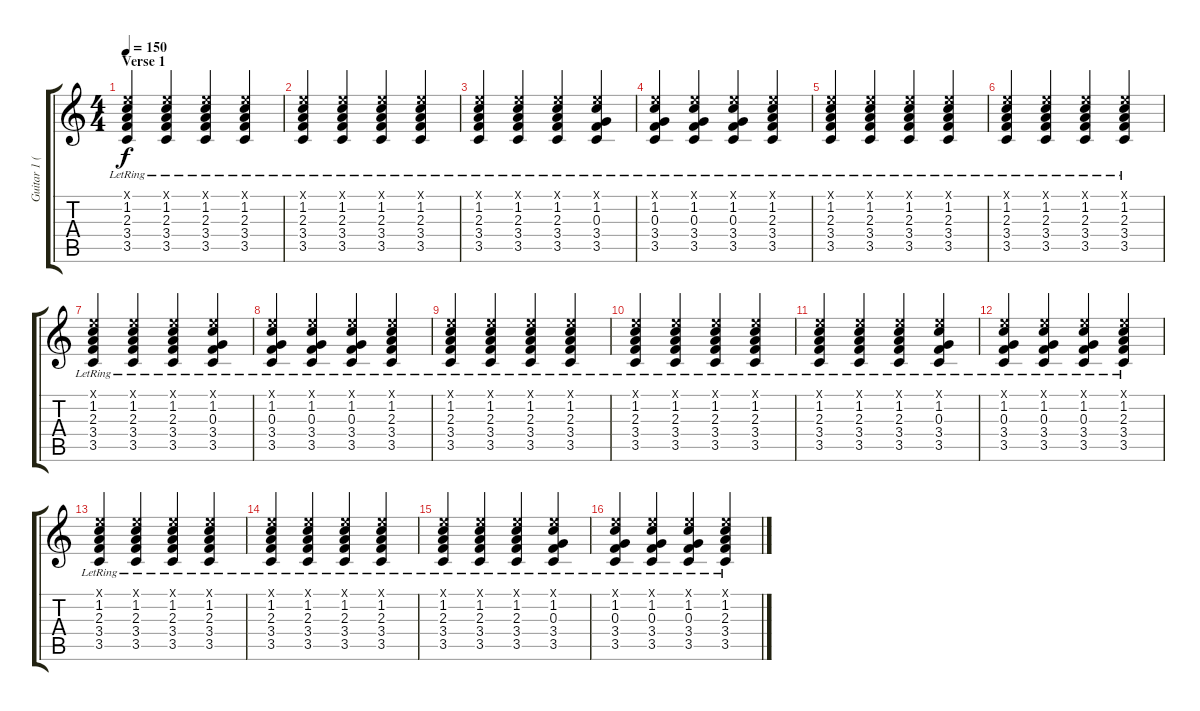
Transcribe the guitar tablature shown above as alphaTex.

\track ("Guitar 1 (Daniel)" "Guitar 1 (") {instrument electricguitarjazz}
\staff {score tabs}
\tuning (E4 B3 G3 D3 A2 E2) {hide}
\ts (4 4)
\section ("" "Verse 1")
\tempo 150
\clef g2
\ks c
(0.1{x} 1.2{lr} 2.3{lr} 3.4{lr} 3.5{lr}).4{dy f} (0.1{x} 1.2{lr} 2.3{lr} 3.4{lr} 3.5{lr}).4 (0.1{x} 1.2{lr} 2.3{lr} 3.4{lr} 3.5{lr}).4 (0.1{x} 1.2{lr} 2.3{lr} 3.4{lr} 3.5{lr}).4 |
(0.1{x} 1.2{lr} 2.3{lr} 3.4{lr} 3.5{lr}).4 (0.1{x} 1.2{lr} 2.3{lr} 3.4{lr} 3.5{lr}).4 (0.1{x} 1.2{lr} 2.3{lr} 3.4{lr} 3.5{lr}).4 (0.1{x} 1.2{lr} 2.3{lr} 3.4{lr} 3.5{lr}).4 |
(0.1{x} 1.2{lr} 2.3{lr} 3.4{lr} 3.5{lr}).4 (0.1{x} 1.2{lr} 2.3{lr} 3.4{lr} 3.5{lr}).4 (0.1{x} 1.2{lr} 2.3{lr} 3.4{lr} 3.5{lr}).4 (0.1{x} 1.2{lr} 0.3{lr} 3.4{lr} 3.5{lr}).4 |
(0.1{x} 1.2{lr} 0.3{lr} 3.4{lr} 3.5{lr}).4 (0.1{x} 1.2{lr} 0.3{lr} 3.4{lr} 3.5{lr}).4 (0.1{x} 1.2{lr} 0.3{lr} 3.4{lr} 3.5{lr}).4 (0.1{x} 1.2{lr} 2.3{lr} 3.4{lr} 3.5{lr}).4 |
(0.1{x} 1.2{lr} 2.3{lr} 3.4{lr} 3.5{lr}).4 (0.1{x} 1.2{lr} 2.3{lr} 3.4{lr} 3.5{lr}).4 (0.1{x} 1.2{lr} 2.3{lr} 3.4{lr} 3.5{lr}).4 (0.1{x} 1.2{lr} 2.3{lr} 3.4{lr} 3.5{lr}).4 |
(0.1{x} 1.2{lr} 2.3{lr} 3.4{lr} 3.5{lr}).4 (0.1{x} 1.2{lr} 2.3{lr} 3.4{lr} 3.5{lr}).4 (0.1{x} 1.2{lr} 2.3{lr} 3.4{lr} 3.5{lr}).4 (0.1{x} 1.2{lr} 2.3{lr} 3.4{lr} 3.5{lr}).4 |
(0.1{x} 1.2{lr} 2.3{lr} 3.4{lr} 3.5{lr}).4 (0.1{x} 1.2{lr} 2.3{lr} 3.4{lr} 3.5{lr}).4 (0.1{x} 1.2{lr} 2.3{lr} 3.4{lr} 3.5{lr}).4 (0.1{x} 1.2{lr} 0.3{lr} 3.4{lr} 3.5{lr}).4 |
(0.1{x} 1.2{lr} 0.3{lr} 3.4{lr} 3.5{lr}).4 (0.1{x} 1.2{lr} 0.3{lr} 3.4{lr} 3.5{lr}).4 (0.1{x} 1.2{lr} 0.3{lr} 3.4{lr} 3.5{lr}).4 (0.1{x} 1.2{lr} 2.3{lr} 3.4{lr} 3.5{lr}).4 |
(0.1{x} 1.2{lr} 2.3{lr} 3.4{lr} 3.5{lr}).4 (0.1{x} 1.2{lr} 2.3{lr} 3.4{lr} 3.5{lr}).4 (0.1{x} 1.2{lr} 2.3{lr} 3.4{lr} 3.5{lr}).4 (0.1{x} 1.2{lr} 2.3{lr} 3.4{lr} 3.5{lr}).4 |
(0.1{x} 1.2{lr} 2.3{lr} 3.4{lr} 3.5{lr}).4 (0.1{x} 1.2{lr} 2.3{lr} 3.4{lr} 3.5{lr}).4 (0.1{x} 1.2{lr} 2.3{lr} 3.4{lr} 3.5{lr}).4 (0.1{x} 1.2{lr} 2.3{lr} 3.4{lr} 3.5{lr}).4 |
(0.1{x} 1.2{lr} 2.3{lr} 3.4{lr} 3.5{lr}).4 (0.1{x} 1.2{lr} 2.3{lr} 3.4{lr} 3.5{lr}).4 (0.1{x} 1.2{lr} 2.3{lr} 3.4{lr} 3.5{lr}).4 (0.1{x} 1.2{lr} 0.3{lr} 3.4{lr} 3.5{lr}).4 |
(0.1{x} 1.2{lr} 0.3{lr} 3.4{lr} 3.5{lr}).4 (0.1{x} 1.2{lr} 0.3{lr} 3.4{lr} 3.5{lr}).4 (0.1{x} 1.2{lr} 0.3{lr} 3.4{lr} 3.5{lr}).4 (0.1{x} 1.2{lr} 2.3{lr} 3.4{lr} 3.5{lr}).4 |
(0.1{x} 1.2{lr} 2.3{lr} 3.4{lr} 3.5{lr}).4 (0.1{x} 1.2{lr} 2.3{lr} 3.4{lr} 3.5{lr}).4 (0.1{x} 1.2{lr} 2.3{lr} 3.4{lr} 3.5{lr}).4 (0.1{x} 1.2{lr} 2.3{lr} 3.4{lr} 3.5{lr}).4 |
(0.1{x} 1.2{lr} 2.3{lr} 3.4{lr} 3.5{lr}).4 (0.1{x} 1.2{lr} 2.3{lr} 3.4{lr} 3.5{lr}).4 (0.1{x} 1.2{lr} 2.3{lr} 3.4{lr} 3.5{lr}).4 (0.1{x} 1.2{lr} 2.3{lr} 3.4{lr} 3.5{lr}).4 |
(0.1{x} 1.2{lr} 2.3{lr} 3.4{lr} 3.5{lr}).4 (0.1{x} 1.2{lr} 2.3{lr} 3.4{lr} 3.5{lr}).4 (0.1{x} 1.2{lr} 2.3{lr} 3.4{lr} 3.5{lr}).4 (0.1{x} 1.2{lr} 0.3{lr} 3.4{lr} 3.5{lr}).4 |
(0.1{x} 1.2{lr} 0.3{lr} 3.4{lr} 3.5{lr}).4 (0.1{x} 1.2{lr} 0.3{lr} 3.4{lr} 3.5{lr}).4 (0.1{x} 1.2{lr} 0.3{lr} 3.4{lr} 3.5{lr}).4 (0.1{x} 1.2{lr} 2.3{lr} 3.4{lr} 3.5{lr}).4
